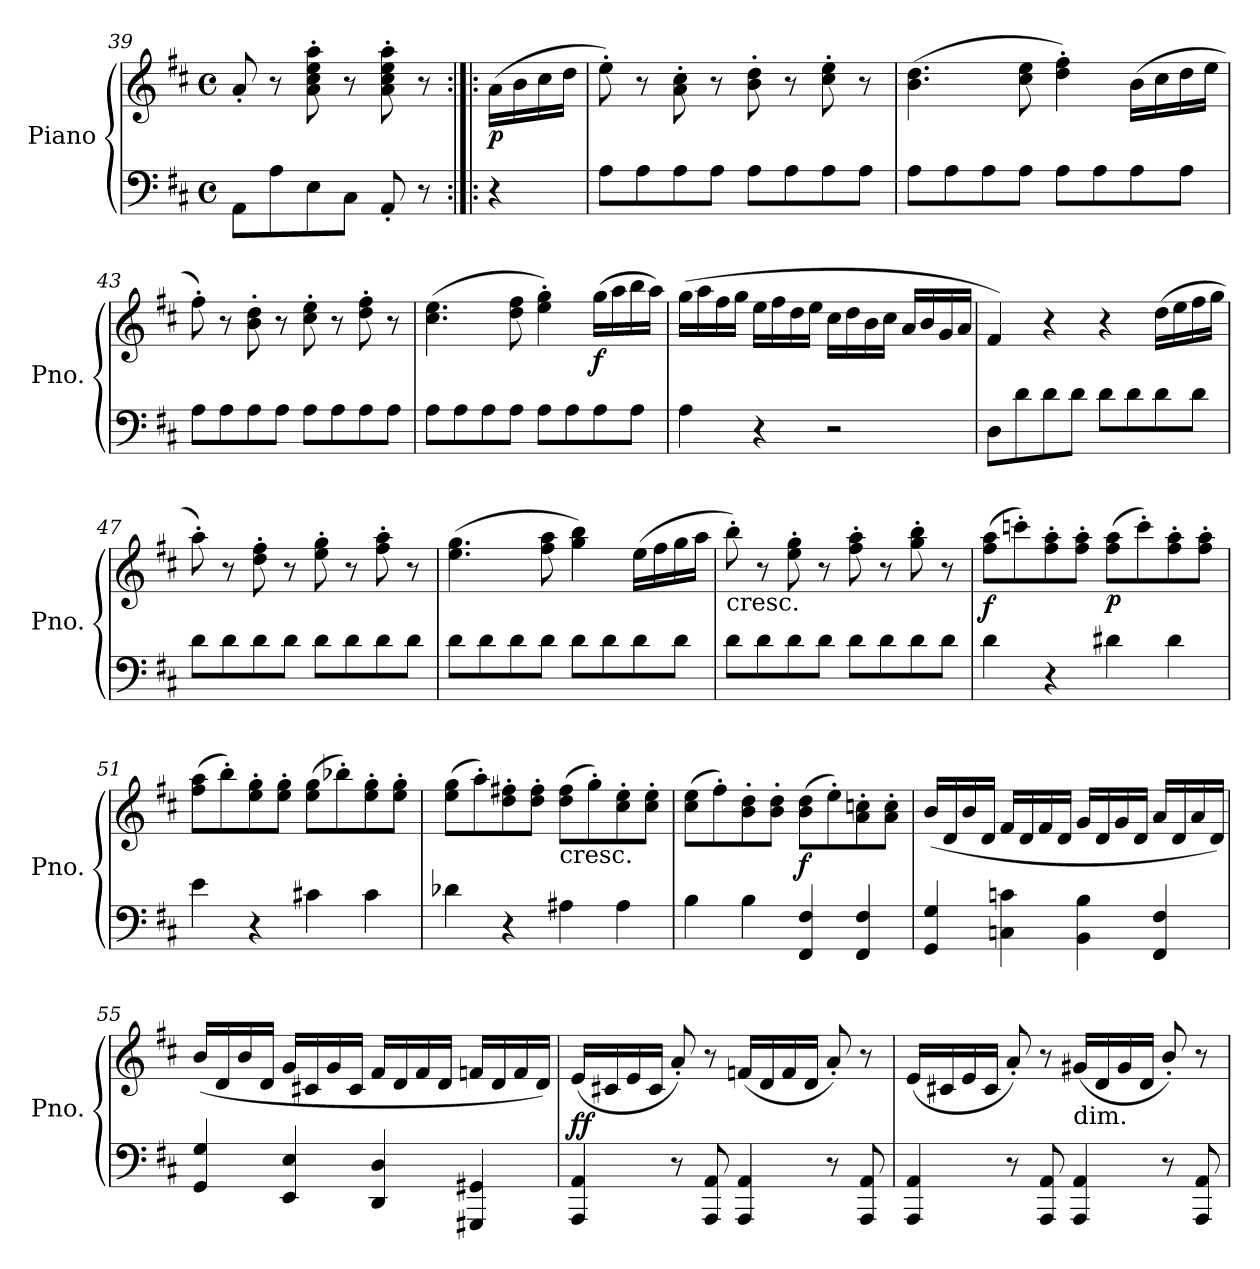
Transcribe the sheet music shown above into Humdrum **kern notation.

**kern	**kern	**dynam
*part1	*part1	*part1
*staff2	*staff1	*staff1/2
*I"Piano	*	*
*I'Pno.	*	*
*clefF4	*clefG2	*
*k[f#c#]	*k[f#c#]	*
*M4/4	*M4/4	*
*met(c)	*met(c)	*
=39	=39	=39
8AA\L	8a'/	.
8A\	8r	.
8E\	8a\' 8cc#\' 8ee\' 8aa\'	.
8C#\J	8r	.
8AA'/	8a\' 8cc#\' 8ee\' 8aa\'	.
8r	8r	.
!!LO:PB:g=z
=40:|!|:	=40:|!|:	=40:|!|:
!	!	!LO:DY:b
4r	(>16a\LL	p
.	16b\	.
.	16cc#\	.
.	16dd\JJ	.
=41	=41	=41
8A<\L	8ee'\)	.
8A<\	8r	.
8A<\	8a\' 8cc#\'	.
8A<\J	8r	.
8A<\L	8b\' 8dd\'	.
8A<\	8r	.
8A\	8cc#\' 8ee\'	.
8A\J	8r	.
=42	=42	=42
8A\L	(>4.b\ 4.dd\	.
8A\	.	.
8A\	.	.
8A\J	8cc#\ 8ee\	.
8A\L	4dd\' 4ff#\')	.
8A\	.	.
8A\	(>16b\LL	.
.	16cc#\	.
8A\J	16dd\	.
.	16ee\JJ	.
=43	=43	=43
8A\L	8ff#'\)	.
8A\	8r	.
8A\	8b\' 8dd\'	.
8A\J	8r	.
8A\L	8cc#\' 8ee\'	.
8A\	8r	.
8A\	8dd\' 8ff#\'	.
8A\J	8r	.
=44	=44	=44
8A\L	(>4.cc#\ 4.ee\	.
8A\	.	.
8A\	.	.
8A\J	8dd\ 8ff#\	.
8A\L	4ee\' 4gg\')	.
8A\	.	.
!	!	!LO:DY:b
8A\	(>16gg\LL	f
.	16aa\	.
8A\J	16bb\	.
.	16aa\JJ)	.
!!LO:LB:g=z
=45	=45	=45
4A\	(>16gg\LL	.
.	16aa\	.
.	16ff#\	.
.	16gg\JJ	.
4r	16ee\LL	.
.	16ff#\	.
.	16dd\	.
.	16ee\JJ	.
2r	16cc#\LL	.
.	16dd\	.
.	16b\	.
.	16cc#\JJ	.
.	16a/LL	.
.	16b/	.
.	16g/	.
.	16a/JJ	.
=46	=46	=46
8D\L	4f#/)	.
8d<\	.	.
8d<\	4r	.
8d<\J	.	.
8d<\L	4r	.
8d<\	.	.
8d\	(>16dd\LL	.
.	16ee\	.
8d\J	16ff#\	.
.	16gg\JJ	.
=47	=47	=47
8d\L	8aa'\)	.
8d\	8r	.
8d\	8dd\' 8ff#\'	.
8d\J	8r	.
8d\L	8ee\' 8gg\'	.
8d\	8r	.
8d\	8ff#\' 8aa\'	.
8d\J	8r	.
=48	=48	=48
8d\L	(>4.ee\ 4.gg\	.
8d\	.	.
8d\	.	.
8d\J	8ff#\ 8aa\	.
8d\L	4gg\ 4bb\)	.
8d\	.	.
8d\	(>16ee\LL	.
.	16ff#\	.
8d\J	16gg\	.
.	16aa\JJ	.
!!LO:LB:g=z
=49	=49	=49
!	!LO:TX:b:t=cresc.	!
8d\L	8bb'\)	.
8d\	8r	.
8d\	8ee\' 8gg\'	.
8d\J	8r	.
8d\L	8ff#\' 8aa\'	.
8d\	8r	.
8d\	8gg\' 8bb\'	.
8d\J	8r	.
=50	=50	=50
!	!	!LO:DY:b
4d\	(>8ff#\ 8aa\L	f
.	8cccn'\)	.
4r	8ff#\' 8aa\'	.
.	8ff#\' 8aa\'J	.
!	!	!LO:DY:b
4d#X<\	(>8ff#\ 8aa\L	p
.	8ccc'\)	.
4d#\	8ff#\' 8aa\'	.
.	8ff#\' 8aa\'J	.
=51	=51	=51
4e\	(>8ff#\ 8aa\L	.
.	8bb'\)	.
4r	8ee\' 8gg\'	.
.	8ee\' 8gg\'J	.
4c#X<\	(>8ee\ 8gg\L	.
.	8bb-X'\)	.
4c#\	8ee\' 8gg\'	.
.	8ee\' 8gg\'J	.
=52	=52	=52
4d-X\	(>8ee\ 8gg\L	.
.	8aa'\)	.
4r	8dd\' 8ff#X\'	.
.	8dd\' 8ff#\'J	.
!	!LO:TX:b:t=cresc.	!
4A#X<\	(>8dd\ 8ff#\L	.
.	8gg'\)	.
4A#\	8cc#\' 8ee\'	.
.	8cc#\' 8ee\'J	.
=53	=53	=53
4B\	(>8cc#\ 8ee\L	.
.	8ff#'\)	.
4B\	8b\' 8dd\'	.
.	8b\' 8dd\'J	.
!	!	!LO:DY:b
4FF#/ 4F#/	(>8b\ 8dd\L	f
.	8ee'\)	.
4FF#/ 4F#/	8a\' 8ccn\'	.
.	8a\' 8cc\'J	.
!!LO:LB:g=z
=54	=54	=54
4GG/ 4G/	(<16b/LL	.
.	16d/	.
.	16b/	.
.	16d/JJ	.
4Cn\ 4cn\	16f#/LL	.
.	16d/	.
.	16f#/	.
.	16d/JJ	.
4BB\ 4B\	16g/LL	.
.	16d/	.
.	16g/	.
.	16d/JJ	.
4FF#/ 4F#/	16a/LL	.
.	16d/	.
.	16a/	.
.	16d/JJ)	.
=55	=55	=55
4GG/ 4G/	(<16b/LL	.
.	16d/	.
.	16b/	.
.	16d/JJ	.
4EE/ 4E/	16g/LL	.
.	16c#X/	.
.	16g/	.
.	16c#/JJ	.
4DD/ 4D/	16f#/LL	.
.	16d/	.
.	16f#/	.
.	16d/JJ	.
4GGG#X/ 4GG#X/	16fn/LL	.
.	16d/	.
.	16f/	.
.	16d/JJ)	.
=56	=56	=56
!	!	!LO:DY:b
4AAA/ 4AA/	(<16e/LL	ff
.	16c#X/	.
.	16e/	.
.	16c#/JJ	.
8r	8a'/)	.
8AAA/ 8AA/	8r	.
4AAA/ 4AA/	(<16fn/LL	.
.	16d/	.
.	16f/	.
.	16d/JJ	.
8r	8a'/)	.
8AAA/ 8AA/	8r	.
!!LO:LB:g=z
=57	=57	=57
4AAA/ 4AA/	(<16e/LL	.
.	16c#X/	.
.	16e/	.
.	16c#/JJ	.
8r	8a'/)	.
8AAA/ 8AA/	8r	.
!	!LO:TX:b:t=dim.	!
4AAA/ 4AA/	(<16g#X/LL	.
.	16d/	.
.	16g#/	.
.	16d/JJ	.
8r	8b'/)	.
8AAA/ 8AA/	8r	.
=	=	=
*-	*-	*-
